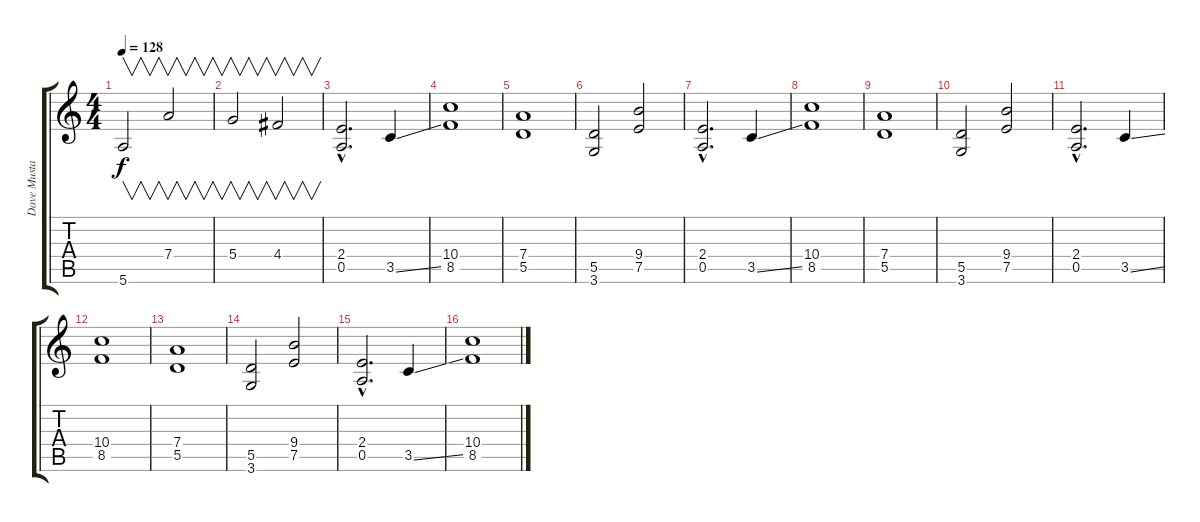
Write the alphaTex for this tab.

\track ("Dave Mustaine" "Dave Musta") {instrument distortionguitar}
\staff {score tabs}
\tuning (E4 B3 G3 D3 A2 E2) {hide}
\ts (4 4)
\tempo 128
\clef g2
\ks c
5.6.2{v dy f} 7.4.2{v} |
5.4.2{v} 4.4.2{v} |
(2.4{hac} 0.5{hac}).2{d instrument distortionguitar} 3.5{ss}.4 |
(10.4 8.5).1 |
(7.4 5.5).1 |
(5.5 3.6).2 (9.4 7.5).2 |
(2.4{hac} 0.5{hac}).2{d instrument distortionguitar} 3.5{ss}.4 |
(10.4 8.5).1 |
(7.4 5.5).1 |
(5.5 3.6).2 (9.4 7.5).2 |
(2.4{hac} 0.5{hac}).2{d} 3.5{ss}.4 |
(10.4 8.5).1 |
(7.4 5.5).1 |
(5.5 3.6).2 (9.4 7.5).2 |
(2.4{hac} 0.5{hac}).2{d} 3.5{ss}.4 |
(10.4 8.5).1
